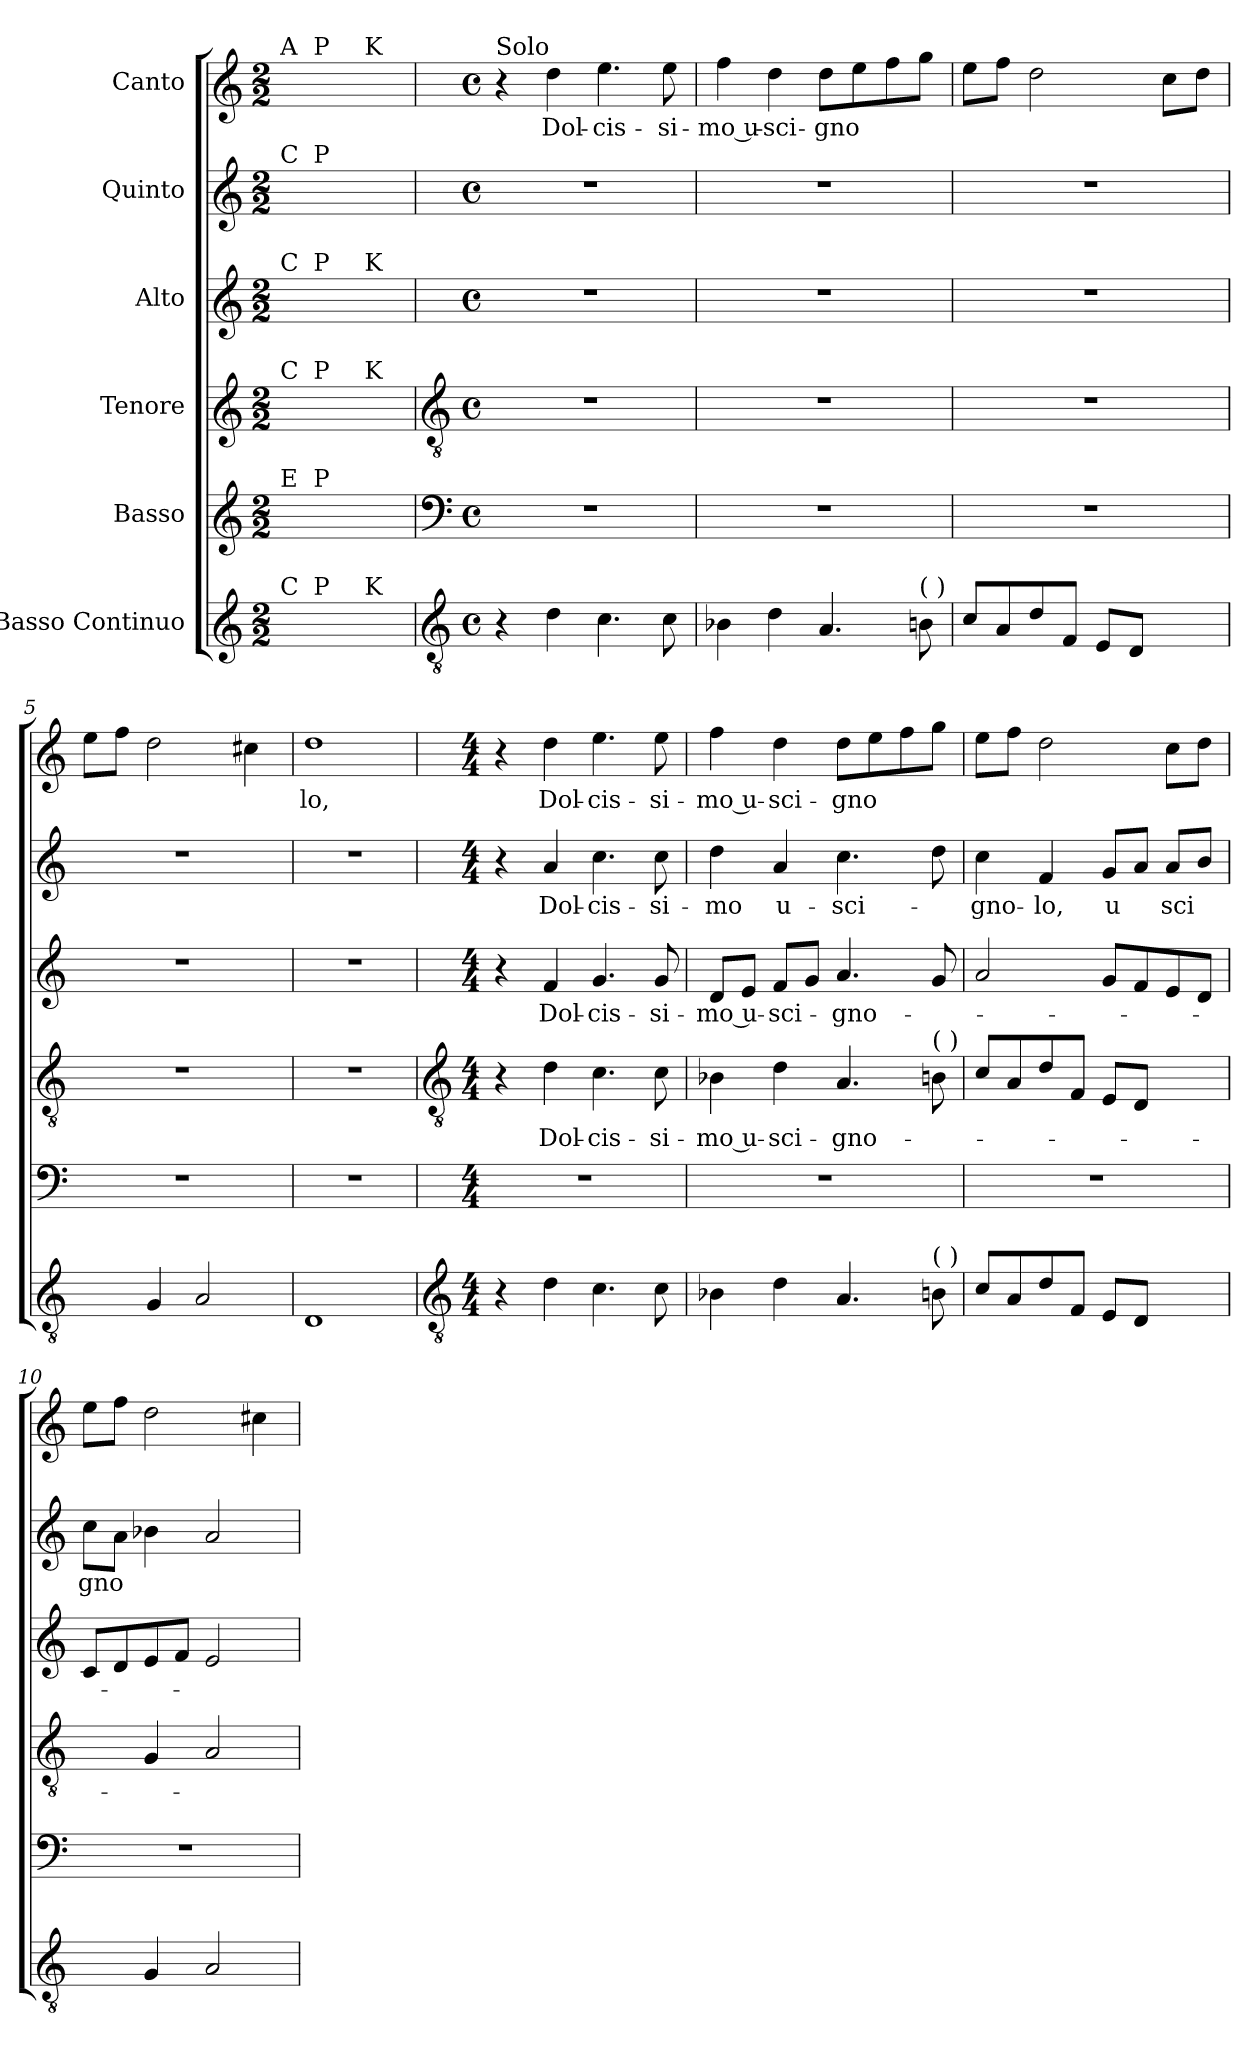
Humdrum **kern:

**kern	**kern	**kern	**text	**kern	**text	**kern	**text	**kern	**text
*part6	*part5	*part4	*part4	*part3	*part3	*part2	*part2	*part1	*part1
*staff6	*staff5	*staff4	*staff4	*staff3	*staff3	*staff2	*staff2	*staff1	*staff1
*I"Basso Continuo	*I"Basso	*I"Tenore	*	*I"Alto	*	*I"Quinto	*	*I"Canto	*
*clefG2	*clefG2	*clefG2	*	*clefG2	*	*clefG2	*	*clefG2	*
*k[]	*k[]	*k[]	*	*k[]	*	*k[]	*	*k[]	*
*M2/2	*M2/2	*M2/2	*	*M2/2	*	*M2/2	*	*M2/2	*
*MM120	*MM120	*MM120	*	*MM120	*	*MM120	*	*MM120	*
=1	=1	=1	=1	=1	=1	=1	=1	=1	=1
!	!	!	!	!	!	!	!	!LO:TX:a:t=A	!
!	!	!	!	!	!	!LO:TX:a:t=C	!	!	!
!	!	!	!	!LO:TX:a:t=C	!	!	!	!	!
!	!	!LO:TX:a:t=C	!	!	!	!	!	!	!
!	!LO:TX:a:t=E	!	!	!	!	!	!	!	!
!LO:TX:a:t=C	!	!	!	!	!	!	!	!	!
8ryy	8ryy	8ryy	.	8ryy	.	8ryy	.	8ryy	.
!	!	!	!	!	!	!	!	!LO:TX:a:t=P	!
!	!	!	!	!	!	!LO:TX:a:t=P	!	!	!
!	!	!	!	!LO:TX:a:t=P	!	!	!	!	!
!	!	!LO:TX:a:t=P	!	!	!	!	!	!	!
!	!LO:TX:a:t=P	!	!	!	!	!	!	!	!
!LO:TX:a:t=P	!	!	!	!	!	!	!	!	!
4ryy	4ryy	4ryy	.	4ryy	.	4ryy	.	4ryy	.
!	!	!	!	!	!	!	!	!LO:TX:a:t=K	!
!	!	!	!	!LO:TX:a:t=K	!	!	!	!	!
!	!	!LO:TX:a:t=K	!	!	!	!	!	!	!
!LO:TX:a:t=K	!	!	!	!	!	!	!	!	!
4ryy	4ryy	4ryy	.	4ryy	.	4ryy	.	4ryy	.
!!LO:LB:g=z
=2	=2	=2	=2	=2	=2	=2	=2	=2	=2
*clefGv2	*clefF4	*clefGv2	*	*	*	*	*	*	*
*M4/4	*M4/4	*M4/4	*	*M4/4	*	*M4/4	*	*M4/4	*
*met(c)	*met(c)	*met(c)	*	*met(c)	*	*met(c)	*	*met(c)	*
!	!	!	!	!	!	!	!	!LO:TX:a:t=Solo	!
4r	1r	1r	.	1r	.	1r	.	4r	.
!	!	!	!	!	!	!	!	!	!LO:LY:b
4d\	.	.	.	.	.	.	.	4dd\	Dol-
!	!	!	!	!	!	!	!	!	!LO:LY:b
4.c\	.	.	.	.	.	.	.	4.ee\	-cis-
!	!	!	!	!	!	!	!	!	!LO:LY:b
8c\	.	.	.	.	.	.	.	8ee\	-si-
=3	=3	=3	=3	=3	=3	=3	=3	=3	=3
!	!	!	!	!	!	!	!	!	!LO:LY:b
4B-X\	1r	1r	.	1r	.	1r	.	4ff\	-mo u-
!	!	!	!	!	!	!	!	!	!LO:LY:b
4d\	.	.	.	.	.	.	.	4dd\	-sci-
!	!	!	!	!	!	!	!	!	!LO:LY:b
4.A/	.	.	.	.	.	.	.	8dd\L	-gno
.	.	.	.	.	.	.	.	8ee\	.
.	.	.	.	.	.	.	.	8ff\	.
!LO:TX:a:t=(  )	!	!	!	!	!	!	!	!	!
8Bn\	.	.	.	.	.	.	.	8gg\J	.
=4	=4	=4	=4	=4	=4	=4	=4	=4	=4
8c/L	1r	1r	.	1r	.	1r	.	8ee\L	.
8A/	.	.	.	.	.	.	.	8ff\J	.
8d/	.	.	.	.	.	.	.	2dd\	.
8F/J	.	.	.	.	.	.	.	.	.
8E/L	.	.	.	.	.	.	.	.	.
8D/J	.	.	.	.	.	.	.	.	.
[4A/yy	.	.	.	.	.	.	.	8cc\L	.
.	.	.	.	.	.	.	.	8dd\J	.
=5	=5	=5	=5	=5	=5	=5	=5	=5	=5
8A/Lyy]	1r	1r	.	1r	.	1r	.	8ee\L	.
8F/J	.	.	.	.	.	.	.	8ff\J	.
4G/	.	.	.	.	.	.	.	2dd\	.
2A/	.	.	.	.	.	.	.	.	.
.	.	.	.	.	.	.	.	4cc#X\	.
=6	=6	=6	=6	=6	=6	=6	=6	=6	=6
!	!	!	!	!	!	!	!	!	!LO:LY:b
1D	1r	1r	.	1r	.	1r	.	1dd	lo,
!!LO:PB:g=z
=7	=7	=7	=7	=7	=7	=7	=7	=7	=7
*clefGv2	*	*clefGv2	*	*	*	*	*	*	*
*M4/4	*M4/4	*M4/4	*	*M4/4	*	*M4/4	*	*M4/4	*
4r	1r	4r	.	4r	.	4r	.	4r	.
!	!	!	!LO:LY:b	!	!LO:LY:b	!	!LO:LY:b	!	!LO:LY:b
4d\	.	4d\	Dol-	4f/	Dol-	4a/	Dol-	4dd\	Dol-
!	!	!	!LO:LY:b	!	!LO:LY:b	!	!LO:LY:b	!	!LO:LY:b
4.c\	.	4.c\	-cis-	4.g/	-cis-	4.cc\	-cis-	4.ee\	-cis-
!	!	!	!LO:LY:b	!	!LO:LY:b	!	!LO:LY:b	!	!LO:LY:b
8c\	.	8c\	-si-	8g/	-si-	8cc\	-si-	8ee\	-si-
=8	=8	=8	=8	=8	=8	=8	=8	=8	=8
!	!	!	!LO:LY:b	!	!LO:LY:b	!	!LO:LY:b	!	!LO:LY:b
4B-X\	1r	4B-X\	-mo u-	8d/L	-mo u-	4dd\	-mo	4ff\	-mo u-
.	.	.	.	8e/J	.	.	.	.	.
!	!	!	!LO:LY:b	!	!LO:LY:b	!	!LO:LY:b	!	!LO:LY:b
4d\	.	4d\	-sci-	8f/L	-sci-	4a/	u-	4dd\	-sci-
.	.	.	.	8g/J	.	.	.	.	.
!	!	!	!LO:LY:b	!	!LO:LY:b	!	!LO:LY:b	!	!LO:LY:b
4.A/	.	4.A/	-gno-	4.a/	-gno-	4.cc\	-sci-	8dd\L	-gno
.	.	.	.	.	.	.	.	8ee\	.
.	.	.	.	.	.	.	.	8ff\	.
!	!	!LO:TX:a:t=(  )	!	!	!	!	!	!	!
!LO:TX:a:t=(  )	!	!	!	!	!	!	!	!	!
8Bn\	.	8Bn\	.	8g/	.	8dd\	.	8gg\J	.
=9	=9	=9	=9	=9	=9	=9	=9	=9	=9
!	!	!	!	!	!	!	!LO:LY:b	!	!
8c/L	1r	8c/L	.	2a/	.	4cc\	-gno-	8ee\L	.
8A/	.	8A/	.	.	.	.	.	8ff\J	.
!	!	!	!	!	!	!	!LO:LY:b	!	!
8d/	.	8d/	.	.	.	4f/	-lo,	2dd\	.
8F/J	.	8F/J	.	.	.	.	.	.	.
!	!	!	!	!	!	!	!LO:LY:b	!	!
8E/L	.	8E/L	.	8g/L	.	8g/L	u	.	.
8D/J	.	8D/J	.	8f/	.	8a/J	.	.	.
!	!	!	!	!	!	!	!LO:LY:b	!	!
[4A/yy	.	[4A/yy	.	8e/	.	8a/L	sci	8cc\L	.
.	.	.	.	8d/J	.	8b/J	.	8dd\J	.
=10	=10	=10	=10	=10	=10	=10	=10	=10	=10
!	!	!	!	!	!	!	!LO:LY:b	!	!
8A/Lyy]	1r	8A/Lyy]	.	8c/L	.	8cc\L	gno	8ee\L	.
8F/J	.	8F/J	.	8d/	.	8a\J	.	8ff\J	.
4G/	.	4G/	.	8e/	.	4b-X\	.	2dd\	.
.	.	.	.	8f/J	.	.	.	.	.
2A/	.	2A/	.	2e/	.	2a/	.	.	.
.	.	.	.	.	.	.	.	4cc#X\	.
=	=	=	=	=	=	=	=	=	=
*-	*-	*-	*-	*-	*-	*-	*-	*-	*-
